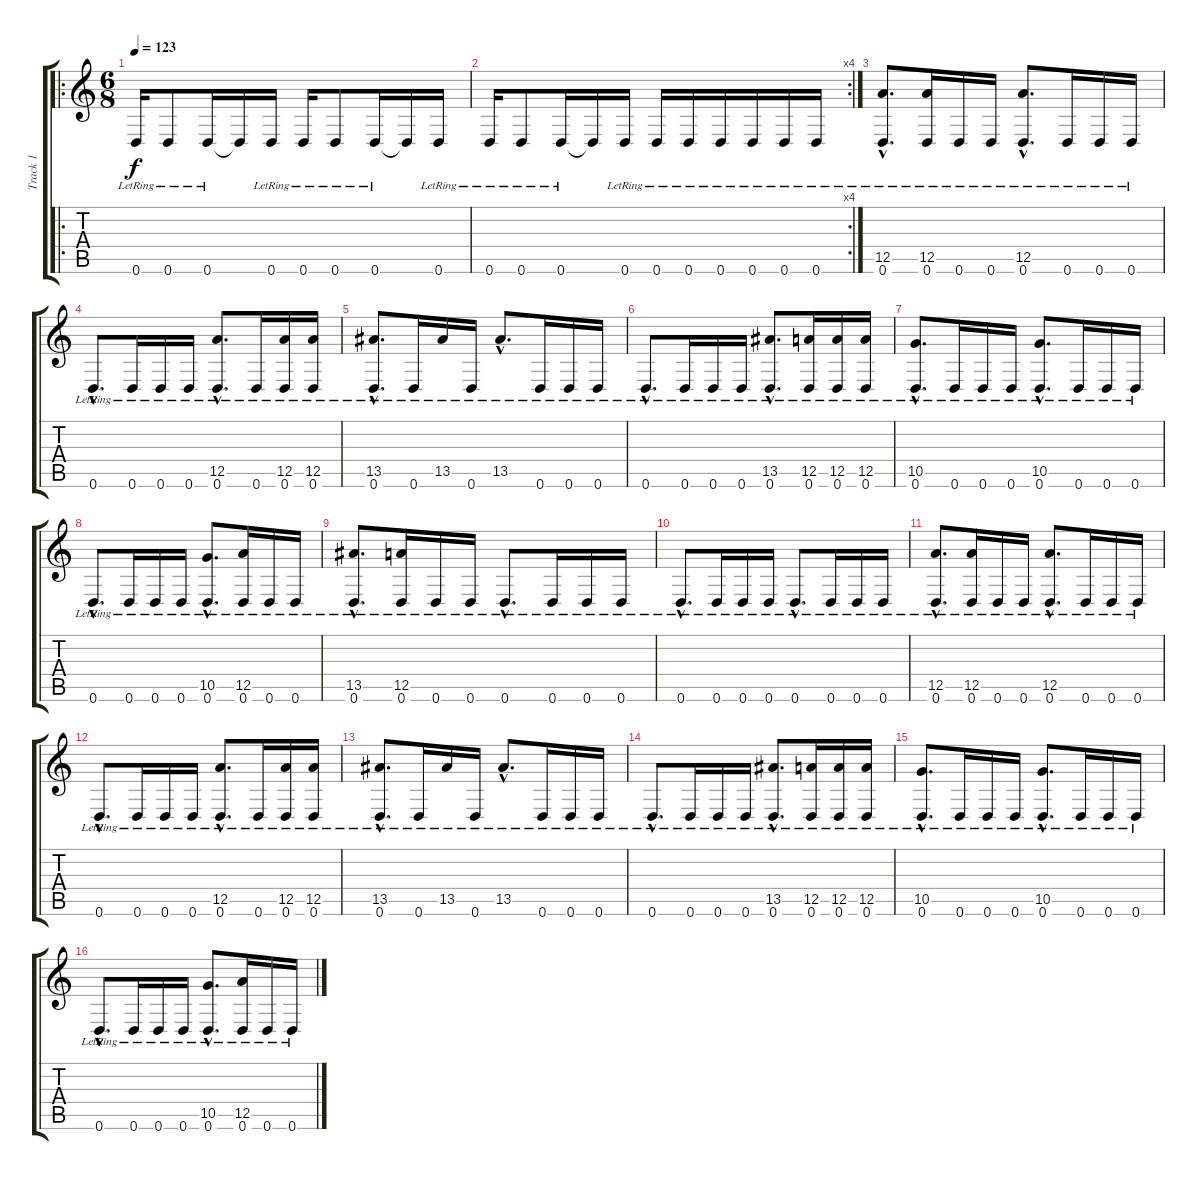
\track ("Track 1" "Track 1") {instrument electricguitarclean}
\staff {score tabs}
\tuning (E4 B3 G3 D3 A2 D2) {hide}
\ro
\ts (6 8)
\tempo 123
\clef g2
\ks c
0.6{lr}.16{dy f instrument electricguitarclean} 0.6{lr}.8 0.6{lr}.16 0.6{t}.16 0.6{lr}.16 0.6{lr}.16 0.6{lr}.8 0.6{lr}.16 0.6{t}.16 0.6{lr}.16 |
\rc 4
0.6{lr}.16 0.6{lr}.8 0.6{lr}.16 0.6{t}.16 0.6{lr}.16 0.6{lr}.16 0.6{lr}.16 0.6{lr}.16 0.6{lr}.16 0.6{lr}.16 0.6{lr}.16 |
(12.5{hac lr} 0.6{hac lr}).8{d} (12.5{lr} 0.6{lr}).16 0.6{lr}.16 0.6{lr}.16 (12.5{hac lr} 0.6{hac lr}).8{d} 0.6{lr}.16 0.6{lr}.16 0.6{lr}.16 |
0.6{hac lr}.8{d} 0.6{lr}.16 0.6{lr}.16 0.6{lr}.16 (12.5{hac lr} 0.6{hac lr}).8{d} 0.6{lr}.16 (12.5{lr} 0.6{lr}).16 (12.5{lr} 0.6{lr}).16 |
(13.5{hac lr} 0.6{hac lr}).8{d} 0.6{lr}.16 13.5{lr}.16 0.6{lr}.16 13.5{hac lr}.8{d} 0.6{lr}.16 0.6{lr}.16 0.6{lr}.16 |
0.6{hac lr}.8{d} 0.6{lr}.16 0.6{lr}.16 0.6{lr}.16 (13.5{hac lr} 0.6{hac lr}).8{d} (12.5{lr} 0.6{lr}).16 (12.5{lr} 0.6{lr}).16 (12.5{lr} 0.6{lr}).16 |
(10.5{hac lr} 0.6{hac lr}).8{d} 0.6{lr}.16 0.6{lr}.16 0.6{lr}.16 (10.5{hac lr} 0.6{hac lr}).8{d} 0.6{lr}.16 0.6{lr}.16 0.6{lr}.16 |
0.6{hac lr}.8{d} 0.6{lr}.16 0.6{lr}.16 0.6{lr}.16 (10.5{hac lr} 0.6{hac lr}).8{d} (12.5{lr} 0.6{lr}).16 0.6{lr}.16 0.6{lr}.16 |
(13.5{hac lr} 0.6{hac lr}).8{d} (12.5{lr} 0.6{lr}).16 0.6{lr}.16 0.6{lr}.16 0.6{hac lr}.8{d} 0.6{lr}.16 0.6{lr}.16 0.6{lr}.16 |
0.6{hac lr}.8{d} 0.6{lr}.16 0.6{lr}.16 0.6{lr}.16 0.6{hac lr}.8{d} 0.6{lr}.16 0.6{lr}.16 0.6{lr}.16 |
(12.5{hac lr} 0.6{hac lr}).8{d} (12.5{lr} 0.6{lr}).16 0.6{lr}.16 0.6{lr}.16 (12.5{hac lr} 0.6{hac lr}).8{d} 0.6{lr}.16 0.6{lr}.16 0.6{lr}.16 |
0.6{hac lr}.8{d} 0.6{lr}.16 0.6{lr}.16 0.6{lr}.16 (12.5{hac lr} 0.6{hac lr}).8{d} 0.6{lr}.16 (12.5{lr} 0.6{lr}).16 (12.5{lr} 0.6{lr}).16 |
(13.5{hac lr} 0.6{hac lr}).8{d} 0.6{lr}.16 13.5{lr}.16 0.6{lr}.16 13.5{hac lr}.8{d} 0.6{lr}.16 0.6{lr}.16 0.6{lr}.16 |
0.6{hac lr}.8{d} 0.6{lr}.16 0.6{lr}.16 0.6{lr}.16 (13.5{hac lr} 0.6{hac lr}).8{d} (12.5{lr} 0.6{lr}).16 (12.5{lr} 0.6{lr}).16 (12.5{lr} 0.6{lr}).16 |
(10.5{hac lr} 0.6{hac lr}).8{d} 0.6{lr}.16 0.6{lr}.16 0.6{lr}.16 (10.5{hac lr} 0.6{hac lr}).8{d} 0.6{lr}.16 0.6{lr}.16 0.6{lr}.16 |
0.6{hac lr}.8{d} 0.6{lr}.16 0.6{lr}.16 0.6{lr}.16 (10.5{hac lr} 0.6{hac lr}).8{d} (12.5{lr} 0.6{lr}).16 0.6{lr}.16 0.6{lr}.16
